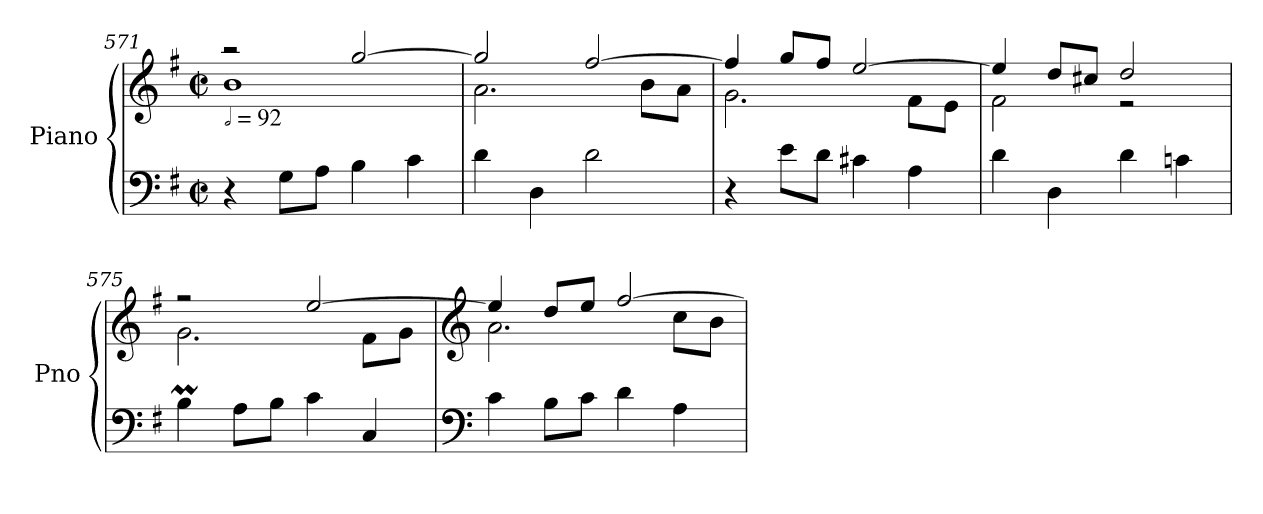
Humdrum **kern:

**kern	**kern
*part1	*part1
*staff2	*staff1
*I"Piano	*
*I'Pno	*
!!LO:PB:g=z
*clefF4	*clefG2
*k[f#]	*k[f#]
*M2/2	*M2/2
*met(c|)	*met(c|)
=571	=571
*	*^
!	!LO:TX:b:t=𝅗𝅥 = 92	!
4r	2r	1b
8G\L	.	.
8A\J	.	.
4B\	[2gg/	.
4c\	.	.
=572	=572	=572
4d\	2gg/]	2.a\
4D\	.	.
2d\	[2ff#/	.
.	.	8b\L
.	.	8a\J
=573	=573	=573
4r	4ff#/]	2.g\
8e\L	8gg/L	.
8d\J	8ff#/J	.
4c#X\	[2ee/	.
4A\	.	8f#\L
.	.	8e\J
=574	=574	=574
4d\	4ee/]	2f#\
4D\	8dd/L	.
.	8cc#X/J	.
4d\	2dd/	2r
4cn\	.	.
=575	=575	=575
4Bm\	2r	2.g\
8A\L	.	.
8B\J	.	.
4c\	[2ee/	.
4C/	.	8f#\L
.	.	8g\J
!!LO:LB:g=z	!!
=576	=576	=576
*clefF4	*clefG2	*
4c\	4ee/]	2.a\
8B\L	8dd/L	.
8c\J	8ee/J	.
4d\	[2ff#/	.
4A\	.	8cc\L
.	.	8b\J
*	*v	*v
=	=
*-	*-
